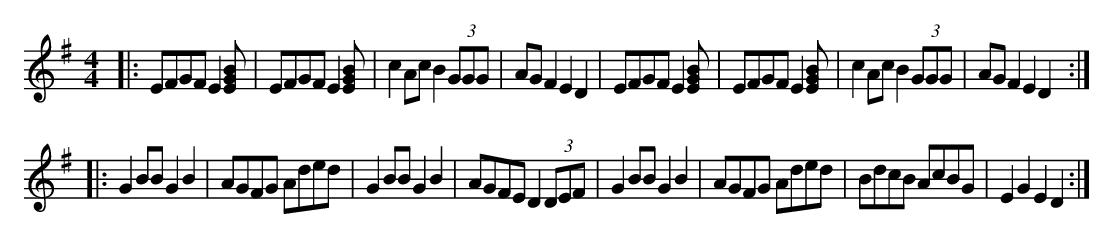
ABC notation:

X:1
M:4/4
K:Emin
|:EFGFE2[E2GB]|EFGFE2[E2GB]|c2AcB2(3GGG|AGF2 E2D2|EFGFE2[E2GB]|EFGFE2[E2GB]|c2AcB2(3GGG|AGF2E2D2:|
|:G2BBG2B2|AGFG Aded|G2BBG2B2|AGFED2(3DEF|G2BBG2B2|AGFG Aded|BdcB AcBG|E2G2E2D2:|
